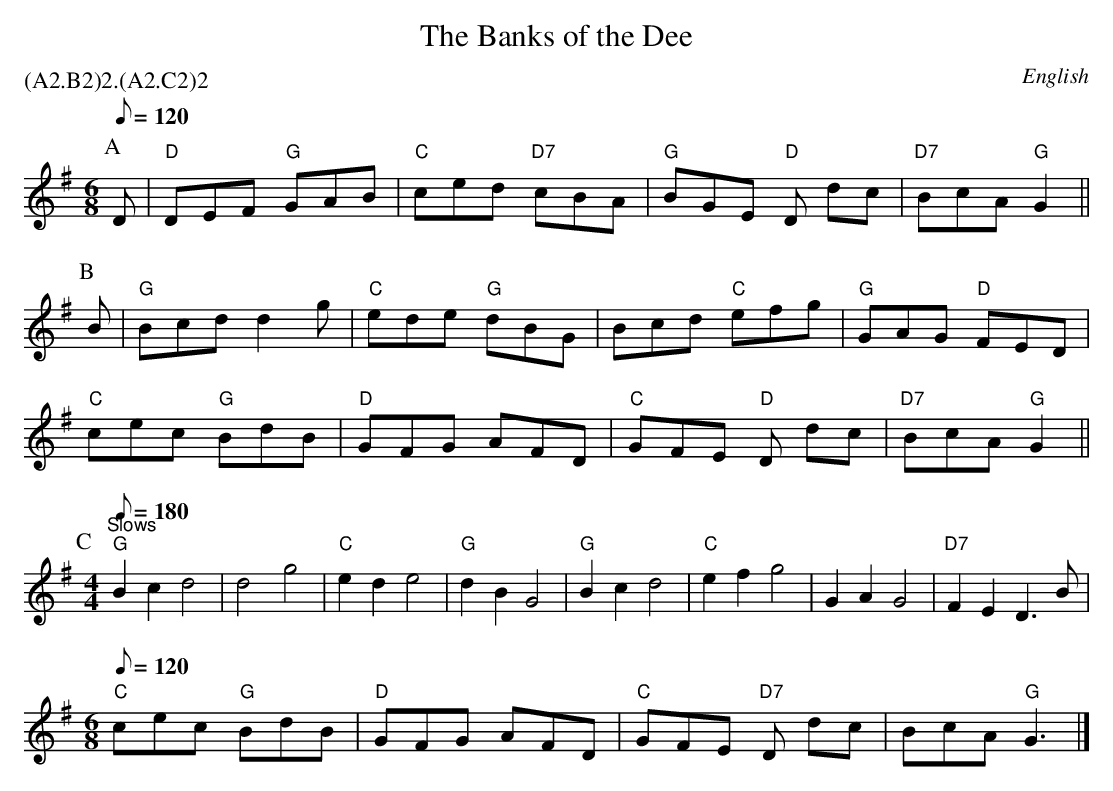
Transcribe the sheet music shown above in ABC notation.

X:1
T:Banks of the Dee, The
M:6/8
O:English
P:(A2.B2)2.(A2.C2)2
K:G
Q:120
P:A
D |\
"D"  DEF "G" GAB | "C" ced "D7" cBA | "G" BGE "D" D dc | "D7" BcA "G" G2  ||
P:B
B |\
   "G" Bcd d2 g | "C" ede "G" dBG | Bcd "C" efg | "G" GAG "D" FED |
   "C" cec "G" BdB  | "D" GFG AFD | "C" GFE "D" D dc | "D7" BcA "G" G2 ||
P:C
M:4/4
Q: 180
    "^Slows" "G" B2c2 d4 | d4 g4 | "C" e2d2 e4 | "G" d2B2 G4 |\
    "G" B2c2 d4 | "C" e2f2 g4 | G2A2 G4 | "D7" F2E2 D3 B |
M:6/8
Q:120
   "C" cec "G" BdB  | "D" GFG AFD | "C" GFE "D7" D dc | BcA "G" G3 |]
